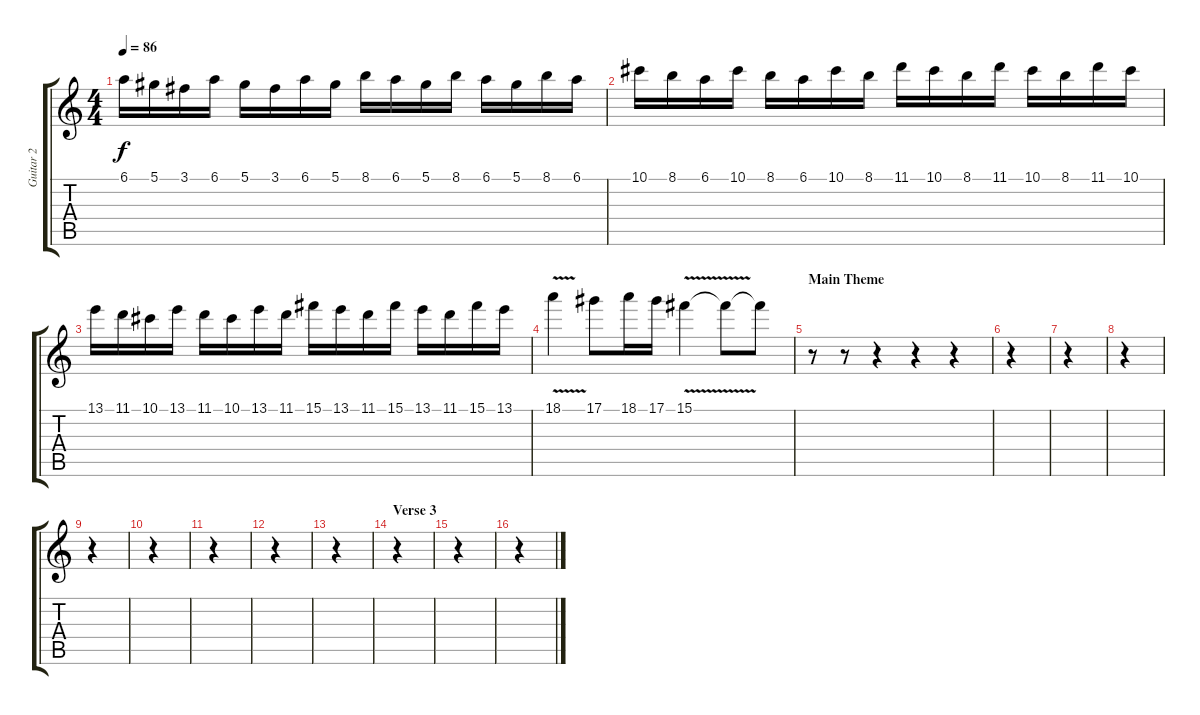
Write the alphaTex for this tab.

\track ("Guitar 2" "Guitar 2") {instrument acousticguitarsteel}
\staff {score tabs}
\tuning (Eb4 Bb3 Gb3 Db3 Ab2 Eb2) {hide}
\ts (4 4)
\tempo 86
\clef g2
\ks c
6.1.16{dy f} 5.1.16 3.1.16 6.1.16 5.1.16 3.1.16 6.1.16 5.1.16 8.1.16 6.1.16 5.1.16 8.1.16 6.1.16 5.1.16 8.1.16 6.1.16 |
10.1.16 8.1.16 6.1.16 10.1.16 8.1.16 6.1.16 10.1.16 8.1.16 11.1.16 10.1.16 8.1.16 11.1.16 10.1.16 8.1.16 11.1.16 10.1.16 |
13.1.16 11.1.16 10.1.16 13.1.16 11.1.16 10.1.16 13.1.16 11.1.16 15.1.16 13.1.16 11.1.16 15.1.16 13.1.16 11.1.16 15.1.16 13.1.16 |
18.1{v}.4 17.1.8 18.1.16 17.1.16 15.1{v}.4 15.1{t}.8 15.1{t}.8 |
\section ("" "Main Theme")
r.8 r.8 r.4 r.4 r.4 |
r.4 |
r.4 |
r.4 |
r.4 |
r.4 |
r.4 |
r.4 |
r.4 |
\section ("" "Verse 3")
r.4 |
r.4 |
r.4
